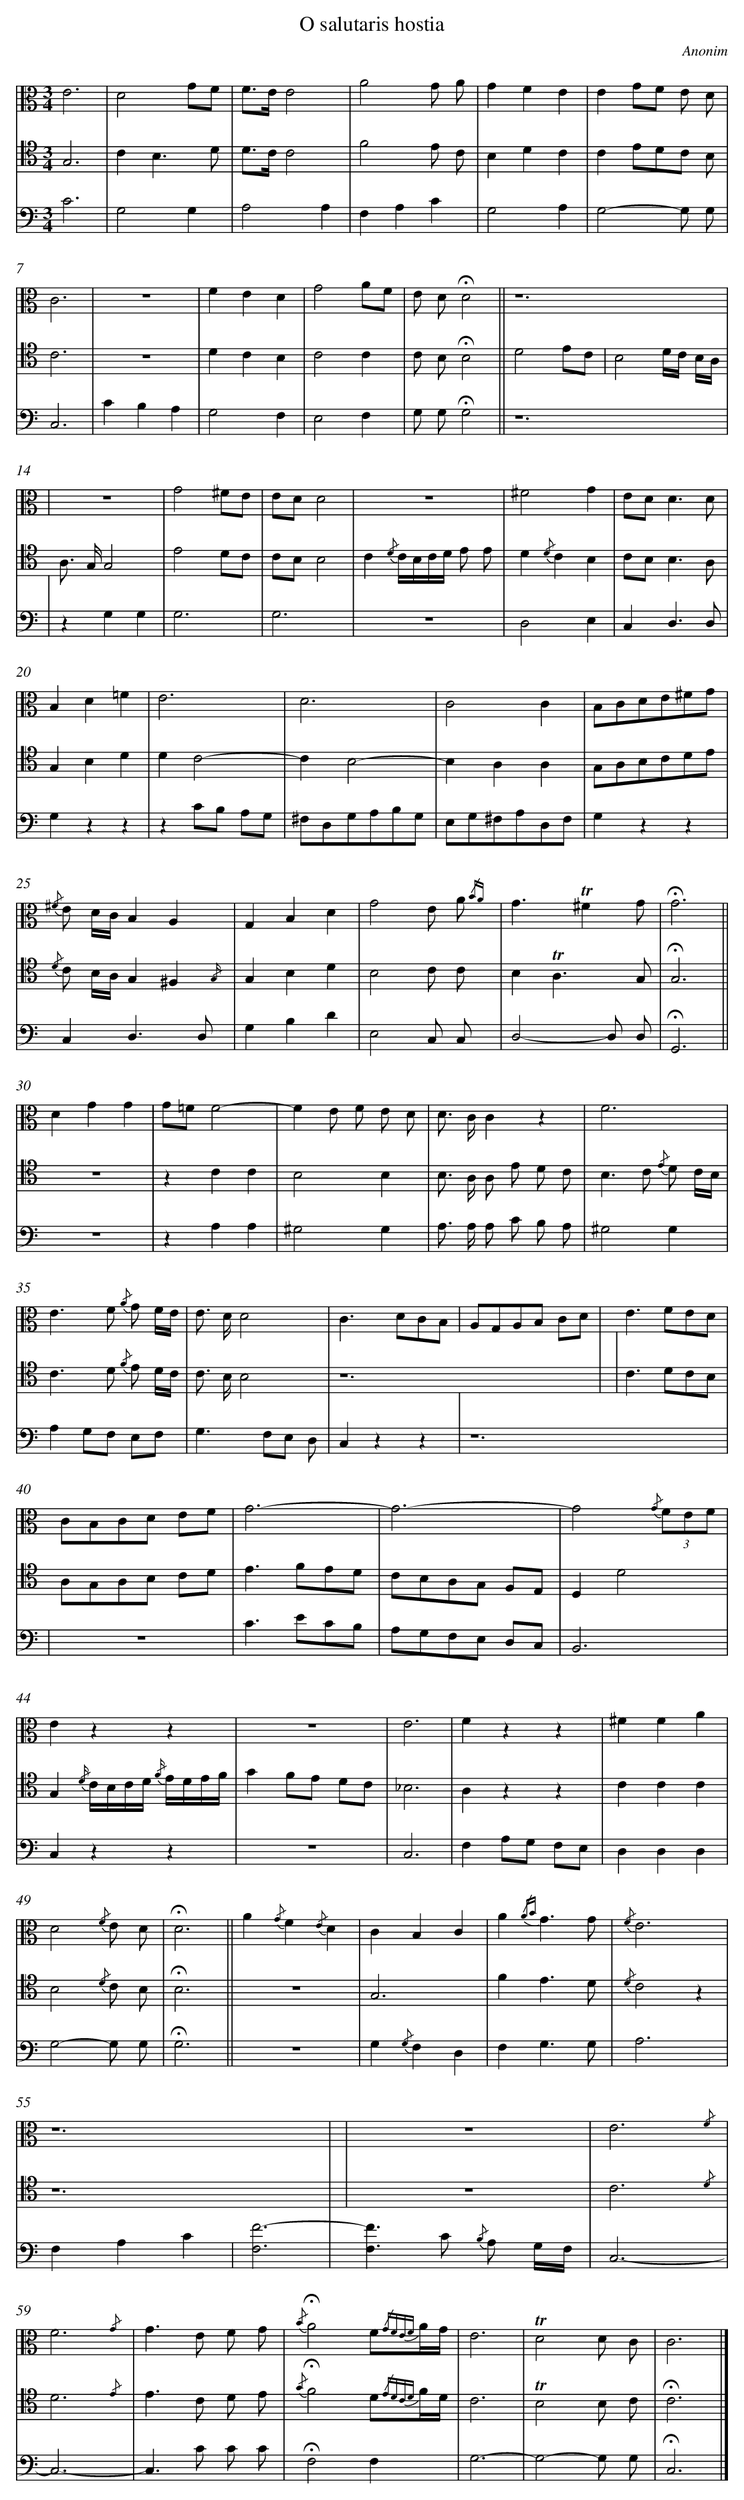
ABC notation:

X:1
T: O salutaris hostia
C: Anonim
L: 1/8
M: 3/4
V: 1 clef=alto
V: 2 clef=tenor
V: 3 clef=bass
K: C
[V:1] E6 |
[V:2] G,6 |
[V:3] C6 |
[V:1] D4GF |
[V:2] C2B,3D |
[V:3] G,4G,2 |
[V:1] F>EE4 |
[V:2] D>CC4 |
[V:3] A,4A,2 |
[V:1] A4G A |
[V:2] F4E C |
[V:3] F,2A,2C2 |
[V:1] G2F2E2 |
[V:2] B,2D2C2 |
[V:3] G,4A,2 |
[V:1] E2GF E D |
[V:2] C2EDC B, |
[V:3] G,4-G, G, |
[V:1] C6 |
[V:2] C6 |
[V:3] C,6 |
[V:1] z6 |
[V:2] z6 |
[V:3] C2B,2A,2 |
[V:1] F2E2D2 |
[V:2] D2C2B,2 |
[V:3] G,4F,2 |
[V:1] G4AF |
[V:2] C4C2 |
[V:3] E,4F,2 |
[V:1] E D!fermata!D4 ||
[V:2] C B,!fermata!B,4 ||
[V:3] G, G,!fermata!G,4 ||
[V:1] z12 |
[V:2] D4EC |
[V:3] z12 |
[V:1]  |
[V:2] B,4D/C/ B,/A,/ |
[V:3]  |
[V:1] z6 |
[V:2] A,> G,G,4 |
[V:3] z2G,2G,2 |
[V:1] G4^FE |
[V:2] E4DC |
[V:3] G,6 |
[V:1] EDD4 |
[V:2] CB,B,4 |
[V:3] G,6 |
[V:1] z6 |
[V:2] C2{/D} C/B,/C/D/ E E |
[V:3] z6 |
[V:1] ^F4G2 |
[V:2] D2{/D}C2B,2 |
[V:3] D,4E,2 |
[V:1] ED2<D2D |
[V:2] CB,2<B,2A, |
[V:3] C,2D,3D, |
[V:1] B,2D2=F2 |
[V:2] G,2B,2D2 |
[V:3] G,2z2z2 |
[V:1] E6 |
[V:2] D2C4- |
[V:3] z2CB, A,G, |
[V:1] D6 |
[V:2] C2B,4- |
[V:3] ^F,D,G,A,B,G, |
[V:1] C4C2 |
[V:2] B,2A,2A,2 |
[V:3] E,G,^F,A,D,F, |
[V:1] B,CDE^FG |
[V:2] G,A,B,CDE |
[V:3] G,2z2z2 |
[V:1] {/^F} E D/C/B,2A,2 |
[V:2] {/D} C B,/A,/G,2^F,2{/G,/} |
[V:3] C,2D,3D, |
[V:1] G,2B,2D2 |
[V:2] G,2B,2D2 |
[V:3] G,2B,2D2 |
[V:1] G4E A {/BA} |
[V:2] B,4C C |
[V:3] E,4C, C, |
[V:1] G3!trill!^F2G |
[V:2] B,2!trill!A,3G, |
[V:3] D,4-D, D, |
[V:1] !fermata!G6 ||
[V:2] !fermata!G,6 ||
[V:3] !fermata!G,,6 ||
[V:1] D2G2G2 |
[V:2] z6 |
[V:3] z6 |
[V:1] G=FF4- |
[V:2] z2C2C2 |
[V:3] z2A,2A,2 |
[V:1] F2E F E D |
[V:2] B,4B,2 |
[V:3] ^G,4G,2 |
[V:1] D> CC2z2 |
[V:2] B,> A, A, E D C |
[V:3] A,> A, A, C B, A, |
[V:1] F6 |
[V:2] B,2>C2 {/E} D C/B,/ |
[V:3] ^G,4G,2 |
[V:1] E2>F2 {/A} G F/E/ |
[V:2] C2>D2 {/F} E D/C/ |
[V:3] A,2G,F, E,F, |
[V:1] E> DD4 |
[V:2] C> B,B,4 |
[V:3] G,2>F,2E, D, |
[V:1] C2>D2CB, |
[V:2] z12 |
[V:3] C,2z2z2 |
[V:1] A,G,A,B, CD |
[V:2]  |
[V:3] z12 |
[V:1] E2>F2ED |
[V:2] C2>D2CB, |
[V:3]  |
[V:1] CB,CD EF |
[V:2] A,G,A,B, CD |
[V:3] z6 |
[V:1] G6- |
[V:2] E2>F2ED |
[V:3] C2>E2CB, |
[V:1] G6- |
[V:2] CB,A,G, F,E, |
[V:3] A,G,F,E, D,C, |
[V:1] G4{/G} (3FEF |
[V:2] D,2D4 |
[V:3] B,,6 |
[V:1] E2z2z2 |
[V:2] G,2{/D/} C/B,/C/D/ {/F/} E/D/E/F/ |
[V:3] C,2z2z2 |
[V:1] z6 |
[V:2] G2FE DC |
[V:3] z6 |
[V:1] E6 |
[V:2] _B,6 |
[V:3] C,6 |
[V:1] F2z2z2 |
[V:2] A,2z2z2 |
[V:3] F,2A,G, F,E, |
[V:1] ^F2F2A2 |
[V:2] C2C2C2 |
[V:3] D,2D,2D,2 |
[V:1] D4{/F} E D |
[V:2] B,4{/D} C B, |
[V:3] G,4-G, G, |
[V:1] !fermata!D6 ||
[V:2] !fermata!B,6 ||
[V:3] !fermata!G,6 ||
[V:1] A2{/G}F2{/E}D2 |
[V:2] z6 |
[V:3] z6 |
[V:1] C2B,2C2 |
[V:2] G,6 |
[V:3] G,2{/G,}F,2D,2 |
[V:1] A2{/AB}G3G |
[V:2] F2E3D |
[V:3] F,2G,3G, |
[V:1] {/F}E6 |
[V:2] {/D}C4z2 |
[V:3] A,6 |
[V:1] z12 |
[V:2] z12 |
[V:3] F,2A,2C2 |
[V:1]  |
[V:2]  |
[V:3] [F6-F,6] |
[V:1] z6 |
[V:2] z6 |
[V:3] [F2F,2]>C2 {/B,} A, G,/F,/ |
[V:1] E6{/F} |
[V:2] C6{/D} |
[V:3] C,6- |
[V:1] F6{/G} |
[V:2] D6{/E} |
[V:3] C,6- |
[V:1] G2>E2 F G |
[V:2] E2>C2 D E |
[V:3] C,2>C2 C C |
[V:1] {/B}!fermata!A4F{/GFEF}A/G/ |
[V:2] {/G}!fermata!F4D{/EDCD}F/D/ |
[V:3] !fermata!F,4F,2 |
[V:1] E6 |
[V:2] C6 |
[V:3] G,6- |
[V:1] !trill!D4D C |
[V:2] !trill!B,4B, C |
[V:3] G,4-G, G, |
[V:1] C6 |]
[V:2] !fermata!C6 |]
[V:3] !fermata!C,6 |]
